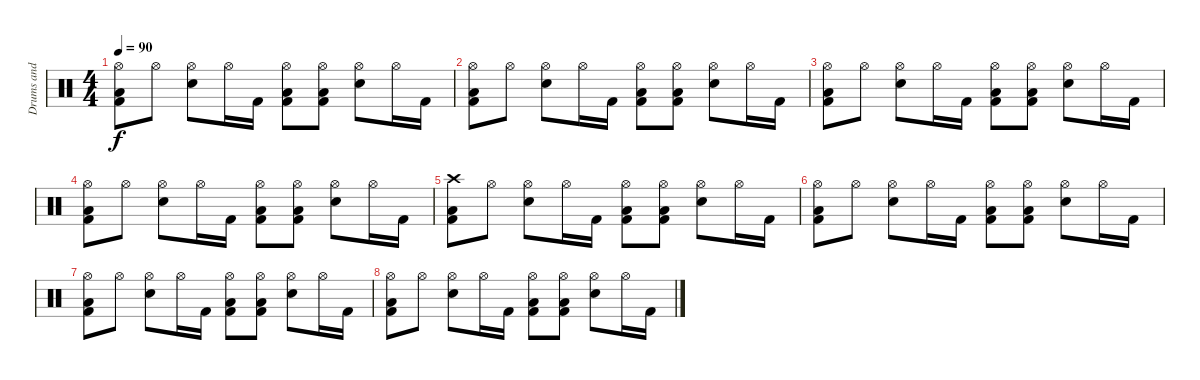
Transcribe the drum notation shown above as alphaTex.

\track ("Drums and Percussion" "Drums and ") {instrument percussion}
\staff {score}
\articulation defaults
\ts (4 4)
\tempo 90
\clef neutral
\ks c
("Hi-Hat (open)" "Low Tom (hit)" "Kick (hit) 2").8{dy f} "Hi-Hat (open)".8 ("Hi-Hat (open)" "Snare (hit) 2").8 "Hi-Hat (open)".16 "Kick (hit) 2".16 ("Hi-Hat (open)" "Low Tom (hit)" "Kick (hit) 2").8 ("Hi-Hat (open)" "Low Tom (hit)" "Kick (hit) 2").8 ("Hi-Hat (open)" "Snare (hit) 2").8 "Hi-Hat (open)".16 "Kick (hit) 2".16 |
("Hi-Hat (open)" "Low Tom (hit)" "Kick (hit) 2").8 "Hi-Hat (open)".8 ("Hi-Hat (open)" "Snare (hit) 2").8 "Hi-Hat (open)".16 "Kick (hit) 2".16 ("Hi-Hat (open)" "Low Tom (hit)" "Kick (hit) 2").8 ("Hi-Hat (open)" "Low Tom (hit)" "Kick (hit) 2").8 ("Hi-Hat (open)" "Snare (hit) 2").8 "Hi-Hat (open)".16 "Kick (hit) 2".16 |
("Hi-Hat (open)" "Low Tom (hit)" "Kick (hit) 2").8 "Hi-Hat (open)".8 ("Hi-Hat (open)" "Snare (hit) 2").8 "Hi-Hat (open)".16 "Kick (hit) 2".16 ("Hi-Hat (open)" "Low Tom (hit)" "Kick (hit) 2").8 ("Hi-Hat (open)" "Low Tom (hit)" "Kick (hit) 2").8 ("Hi-Hat (open)" "Snare (hit) 2").8 "Hi-Hat (open)".16 "Kick (hit) 2".16 |
("Hi-Hat (open)" "Low Tom (hit)" "Kick (hit) 2").8 "Hi-Hat (open)".8 ("Hi-Hat (open)" "Snare (hit) 2").8 "Hi-Hat (open)".16 "Kick (hit) 2".16 ("Hi-Hat (open)" "Low Tom (hit)" "Kick (hit) 2").8 ("Hi-Hat (open)" "Low Tom (hit)" "Kick (hit) 2").8 ("Hi-Hat (open)" "Snare (hit) 2").8 "Hi-Hat (open)".16 "Kick (hit) 2".16 |
("Crash high (hit)" "Low Tom (hit)" "Kick (hit) 2").8{volume 0} "Hi-Hat (open)".8 ("Hi-Hat (open)" "Snare (hit) 2").8 "Hi-Hat (open)".16 "Kick (hit) 2".16 ("Hi-Hat (open)" "Low Tom (hit)" "Kick (hit) 2").8 ("Hi-Hat (open)" "Low Tom (hit)" "Kick (hit) 2").8 ("Hi-Hat (open)" "Snare (hit) 2").8 "Hi-Hat (open)".16 "Kick (hit) 2".16 |
("Hi-Hat (open)" "Low Tom (hit)" "Kick (hit) 2").8 "Hi-Hat (open)".8 ("Hi-Hat (open)" "Snare (hit) 2").8 "Hi-Hat (open)".16 "Kick (hit) 2".16 ("Hi-Hat (open)" "Low Tom (hit)" "Kick (hit) 2").8 ("Hi-Hat (open)" "Low Tom (hit)" "Kick (hit) 2").8 ("Hi-Hat (open)" "Snare (hit) 2").8 "Hi-Hat (open)".16 "Kick (hit) 2".16 |
("Hi-Hat (open)" "Low Tom (hit)" "Kick (hit) 2").8 "Hi-Hat (open)".8 ("Hi-Hat (open)" "Snare (hit) 2").8 "Hi-Hat (open)".16 "Kick (hit) 2".16 ("Hi-Hat (open)" "Low Tom (hit)" "Kick (hit) 2").8 ("Hi-Hat (open)" "Low Tom (hit)" "Kick (hit) 2").8 ("Hi-Hat (open)" "Snare (hit) 2").8 "Hi-Hat (open)".16 "Kick (hit) 2".16 |
("Hi-Hat (open)" "Low Tom (hit)" "Kick (hit) 2").8 "Hi-Hat (open)".8 ("Hi-Hat (open)" "Snare (hit) 2").8 "Hi-Hat (open)".16 "Kick (hit) 2".16 ("Hi-Hat (open)" "Low Tom (hit)" "Kick (hit) 2").8 ("Hi-Hat (open)" "Low Tom (hit)" "Kick (hit) 2").8 ("Hi-Hat (open)" "Snare (hit) 2").8 "Hi-Hat (open)".16 "Kick (hit) 2".16
